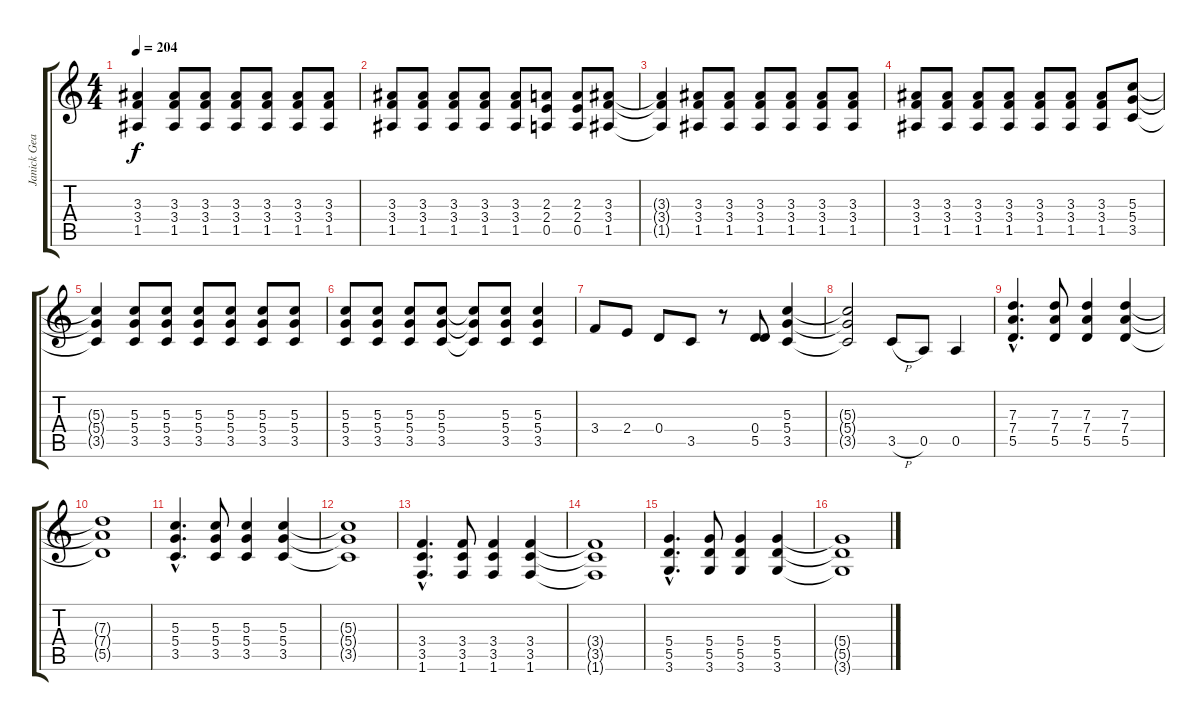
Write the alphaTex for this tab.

\track ("Janick Gears (Distortion Guitar)" "Janick Gea") {instrument distortionguitar}
\staff {score tabs}
\tuning (E4 B3 G3 D3 A2 E2) {hide}
\ts (4 4)
\tempo 204
\clef g2
\ks c
(3.3{t} 3.4{t} 1.5{t}).4{dy f} (3.3 3.4 1.5).8 (3.3 3.4 1.5).8 (3.3 3.4 1.5).8 (3.3 3.4 1.5).8 (3.3 3.4 1.5).8 (3.3 3.4 1.5).8 |
(3.3 3.4 1.5).8 (3.3 3.4 1.5).8 (3.3 3.4 1.5).8 (3.3 3.4 1.5).8 (3.3 3.4 1.5).8 (2.3 2.4 0.5).8 (2.3 2.4 0.5).8 (3.3 3.4 1.5).8 |
(3.3{t} 3.4{t} 1.5{t}).4 (3.3 3.4 1.5).8 (3.3 3.4 1.5).8 (3.3 3.4 1.5).8 (3.3 3.4 1.5).8 (3.3 3.4 1.5).8 (3.3 3.4 1.5).8 |
(3.3 3.4 1.5).8 (3.3 3.4 1.5).8 (3.3 3.4 1.5).8 (3.3 3.4 1.5).8 (3.3 3.4 1.5).8 (3.3 3.4 1.5).8 (3.3 3.4 1.5).8 (5.3 5.4 3.5).8 |
(5.3{t} 5.4{t} 3.5{t}).4 (5.3 5.4 3.5).8 (5.3 5.4 3.5).8 (5.3 5.4 3.5).8 (5.3 5.4 3.5).8 (5.3 5.4 3.5).8 (5.3 5.4 3.5).8 |
(5.3 5.4 3.5).8 (5.3 5.4 3.5).8 (5.3 5.4 3.5).8 (5.3 5.4 3.5).8 (5.3{t} 5.4{t} 3.5{t}).8 (5.3 5.4 3.5).8 (5.3 5.4 3.5).4 |
3.4.8 2.4.8 0.4.8 3.5.8 r.8 (0.4 5.5).8 (5.3 5.4 3.5).4 |
(5.3{t} 5.4{t} 3.5{t}).2 3.5{h}.8 0.5.8 0.5.4 |
(7.3{hac} 7.4{hac} 5.5{hac}).4{d} (7.3 7.4 5.5).8 (7.3 7.4 5.5).4 (7.3 7.4 5.5).4 |
(7.3{t} 7.4{t} 5.5{t}).1 |
(5.3{hac} 5.4{hac} 3.5{hac}).4{d} (5.3 5.4 3.5).8 (5.3 5.4 3.5).4 (5.3 5.4 3.5).4 |
(5.3{t} 5.4{t} 3.5{t}).1 |
(3.4{hac} 3.5{hac} 1.6{hac}).4{d} (3.4 3.5 1.6).8 (3.4 3.5 1.6).4 (3.4 3.5 1.6).4 |
(3.4{t} 3.5{t} 1.6{t}).1 |
(5.4{hac} 5.5{hac} 3.6{hac}).4{d} (5.4 5.5 3.6).8 (5.4 5.5 3.6).4 (5.4 5.5 3.6).4 |
(5.4{t} 5.5{t} 3.6{t}).1
